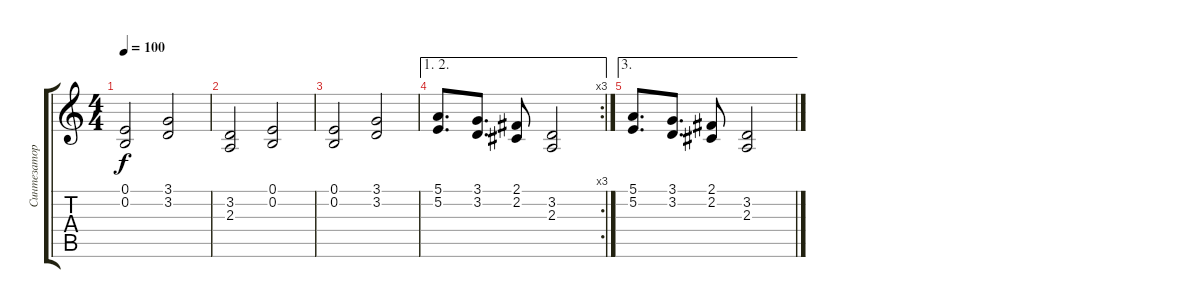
\track ("Синтезатор" "Синтезатор") {instrument choiraahs}
\staff {score tabs}
\tuning (E4 B3 G3 D3 A2 E2) {hide}
\ts (4 4)
\tempo 100
\clef g2
\ks c
(0.1 0.2).2{dy f} (3.1 3.2).2 |
(3.2 2.3).2 (0.1 0.2).2 |
(0.1 0.2).2 (3.1 3.2).2 |
\ae (1 2)
\rc 3
(5.1 5.2).8{d} (3.1 3.2).8{d} (2.1 2.2).8 (3.2 2.3).2 |
\ae 3
(5.1 5.2).8{d} (3.1 3.2).8{d} (2.1 2.2).8 (3.2 2.3).2
